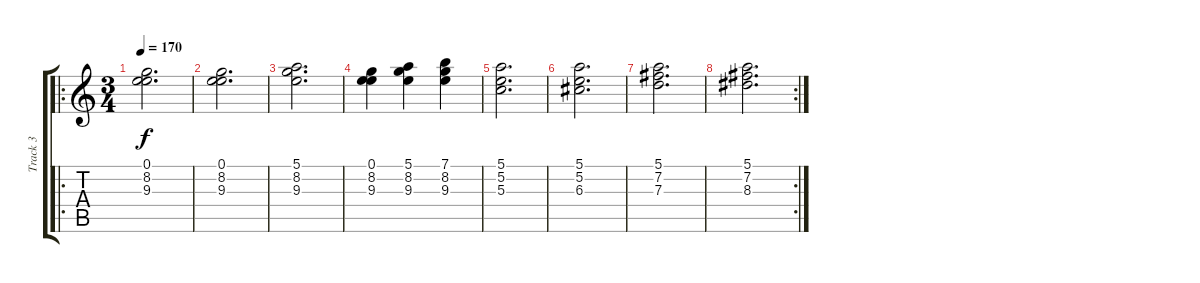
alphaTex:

\track ("Track 3" "Track 3") {instrument acousticguitarnylon}
\staff {score tabs}
\tuning (E4 B3 G3 D3 A2 E2) {hide}
\ro
\ts (3 4)
\tempo 170
\clef g2
\ks c
(0.1 8.2 9.3).2{d dy f} |
(0.1 8.2 9.3).2{d} |
(5.1 8.2 9.3).2{d} |
(0.1 8.2 9.3).4 (5.1 8.2 9.3).4 (7.1 8.2 9.3).4 |
(5.1 5.2 5.3).2{d} |
(5.1 5.2 6.3).2{d} |
(5.1 7.2 7.3).2{d} |
\rc 2
(5.1 7.2 8.3).2{d}
